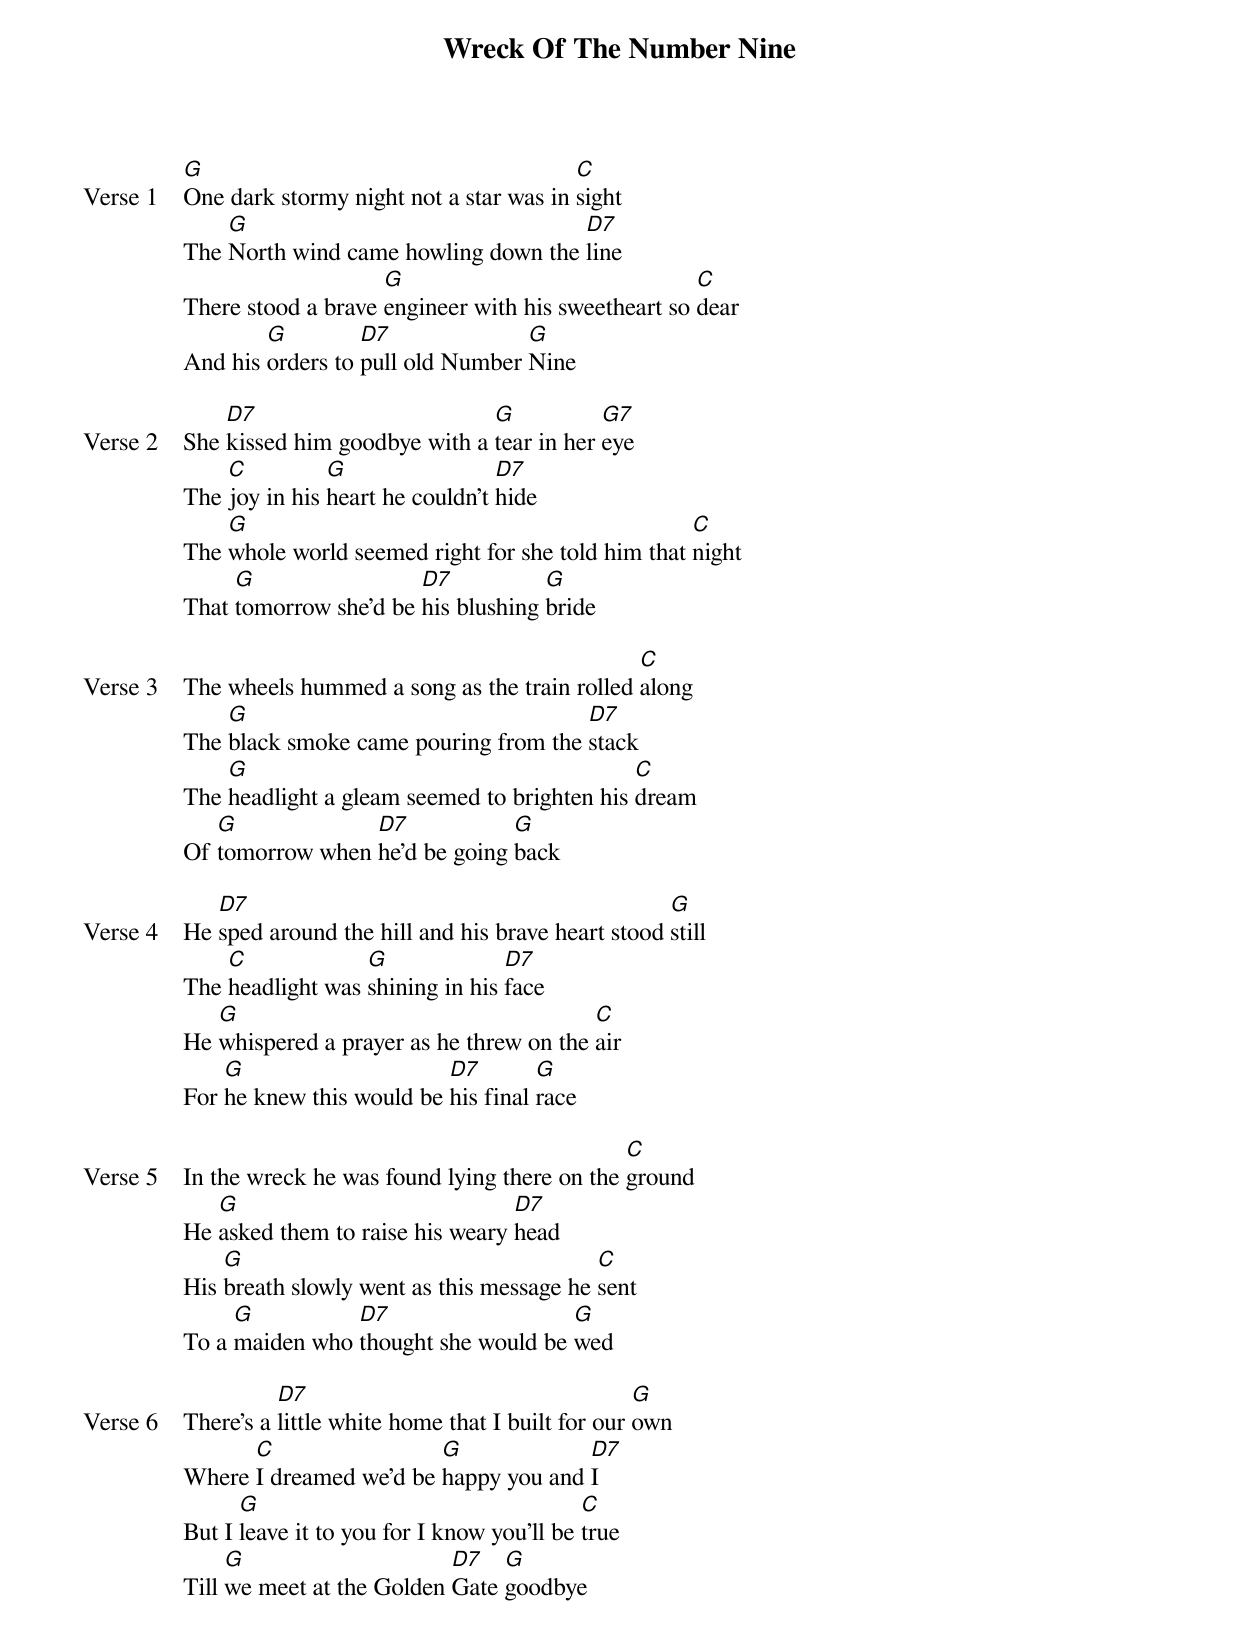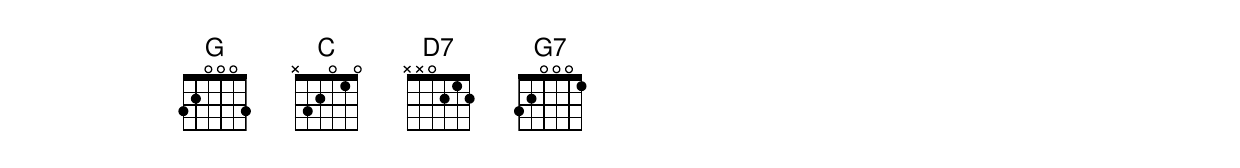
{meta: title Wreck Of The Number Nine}
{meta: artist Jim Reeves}
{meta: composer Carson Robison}
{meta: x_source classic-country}
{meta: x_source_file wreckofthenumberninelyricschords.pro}
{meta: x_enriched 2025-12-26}

{start_of_verse: Verse 1}
[G]One dark stormy night not a star was in [C]sight
The [G]North wind came howling down the [D7]line
There stood a brave [G]engineer with his sweetheart so [C]dear
And his [G]orders to [D7]pull old Number [G]Nine
{end_of_verse}

{start_of_verse: Verse 2}
She [D7]kissed him goodbye with a [G]tear in her [G7]eye
The [C]joy in his [G]heart he couldn't [D7]hide
The [G]whole world seemed right for she told him that [C]night
That [G]tomorrow she'd be [D7]his blushing [G]bride
{end_of_verse}

{start_of_verse: Verse 3}
The wheels hummed a song as the train rolled [C]along
The [G]black smoke came pouring from the [D7]stack
The [G]headlight a gleam seemed to brighten his [C]dream
Of [G]tomorrow when [D7]he'd be going [G]back
{end_of_verse}

{start_of_verse: Verse 4}
He [D7]sped around the hill and his brave heart stood [G]still
The [C]headlight was [G]shining in his [D7]face
He [G]whispered a prayer as he threw on the [C]air
For [G]he knew this would be [D7]his final [G]race
{end_of_verse}

{start_of_verse: Verse 5}
In the wreck he was found lying there on the [C]ground
He [G]asked them to raise his weary [D7]head
His [G]breath slowly went as this message he [C]sent
To a [G]maiden who [D7]thought she would be [G]wed
{end_of_verse}

{start_of_verse: Verse 6}
There's a [D7]little white home that I built for our [G]own
Where [C]I dreamed we'd be [G]happy you and [D7]I
But I [G]leave it to you for I know you'll be [C]true
Till [G]we meet at the Golden [D7]Gate [G]goodbye
{end_of_verse}
